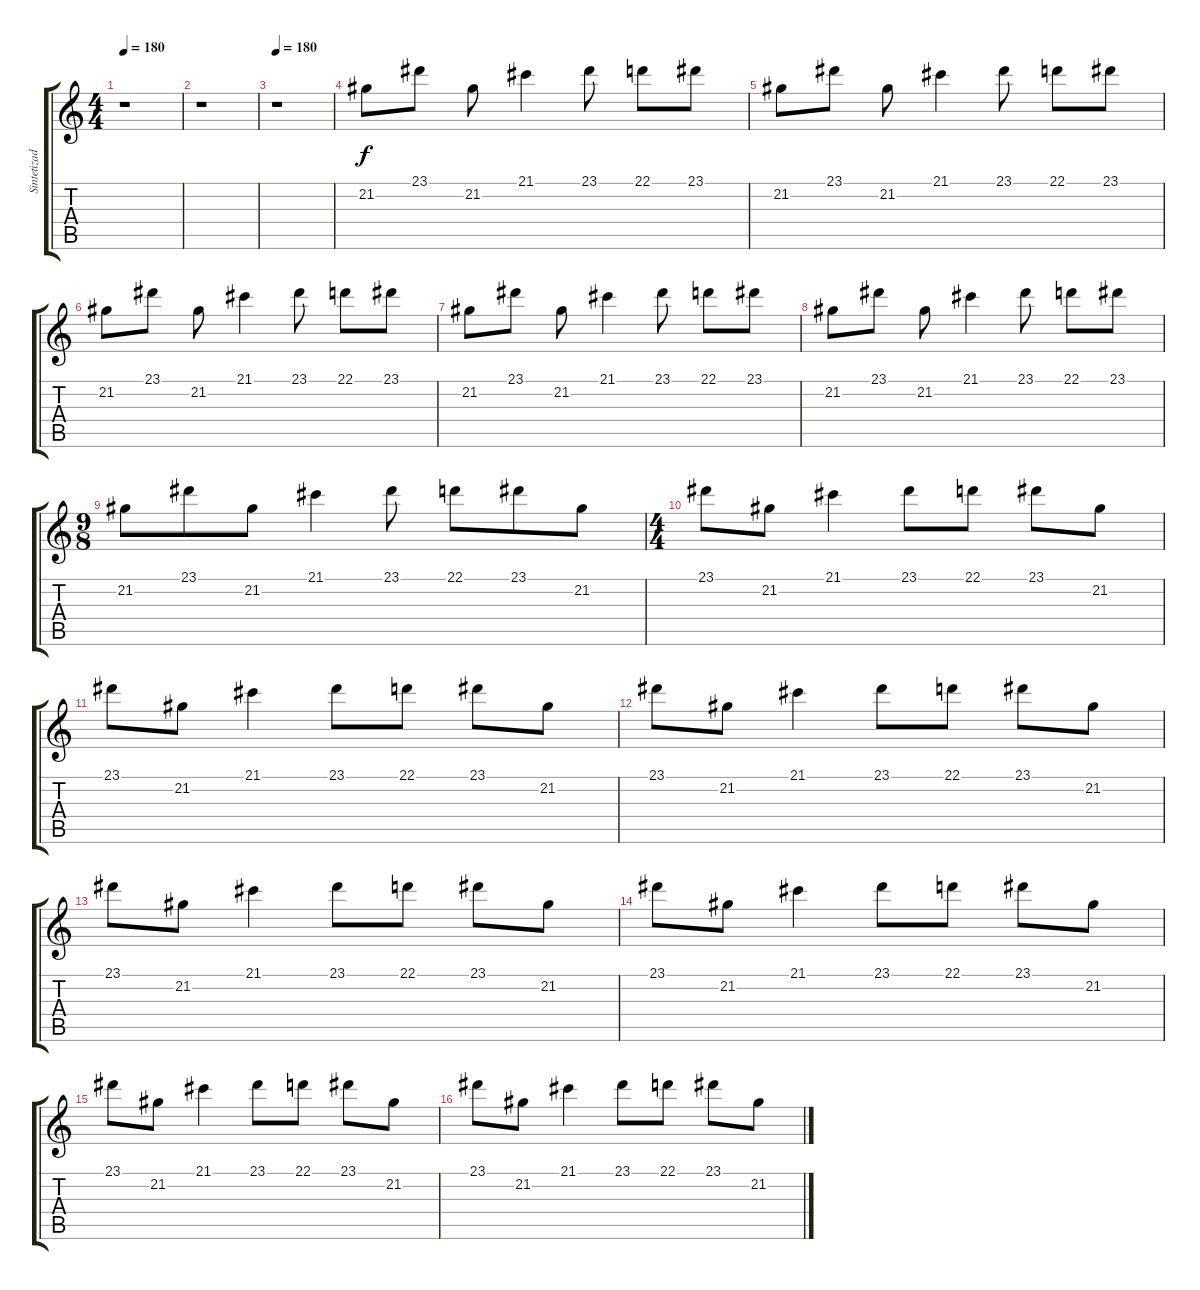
\track ("Sintetizador 1" "Sintetizad") {instrument orchestralharp}
\staff {score tabs}
\tuning (E4 B3 G3 D3 A2 E2) {hide}
\ts (4 4)
\tempo 180
\clef g2
\ks c
r.1{dy f instrument orchestralharp} |
r.1 |
\tempo 180
r.1 |
21.2.8 23.1.8 21.2.8 21.1.4 23.1.8 22.1.8 23.1.8 |
21.2.8 23.1.8 21.2.8 21.1.4 23.1.8 22.1.8 23.1.8 |
21.2.8 23.1.8 21.2.8 21.1.4 23.1.8 22.1.8 23.1.8 |
21.2.8 23.1.8 21.2.8 21.1.4 23.1.8 22.1.8 23.1.8 |
21.2.8 23.1.8 21.2.8 21.1.4 23.1.8 22.1.8 23.1.8 |
\ts (9 8)
21.2.8 23.1.8 21.2.8 21.1.4 23.1.8 22.1.8 23.1.8 21.2.8 |
\ts (4 4)
23.1.8 21.2.8 21.1.4 23.1.8 22.1.8 23.1.8 21.2.8 |
23.1.8 21.2.8 21.1.4 23.1.8 22.1.8 23.1.8 21.2.8 |
23.1.8 21.2.8 21.1.4 23.1.8 22.1.8 23.1.8 21.2.8 |
23.1.8 21.2.8 21.1.4 23.1.8 22.1.8 23.1.8 21.2.8 |
23.1.8 21.2.8 21.1.4 23.1.8 22.1.8 23.1.8 21.2.8 |
23.1.8 21.2.8 21.1.4 23.1.8 22.1.8 23.1.8 21.2.8 |
23.1.8 21.2.8 21.1.4 23.1.8 22.1.8 23.1.8 21.2.8
